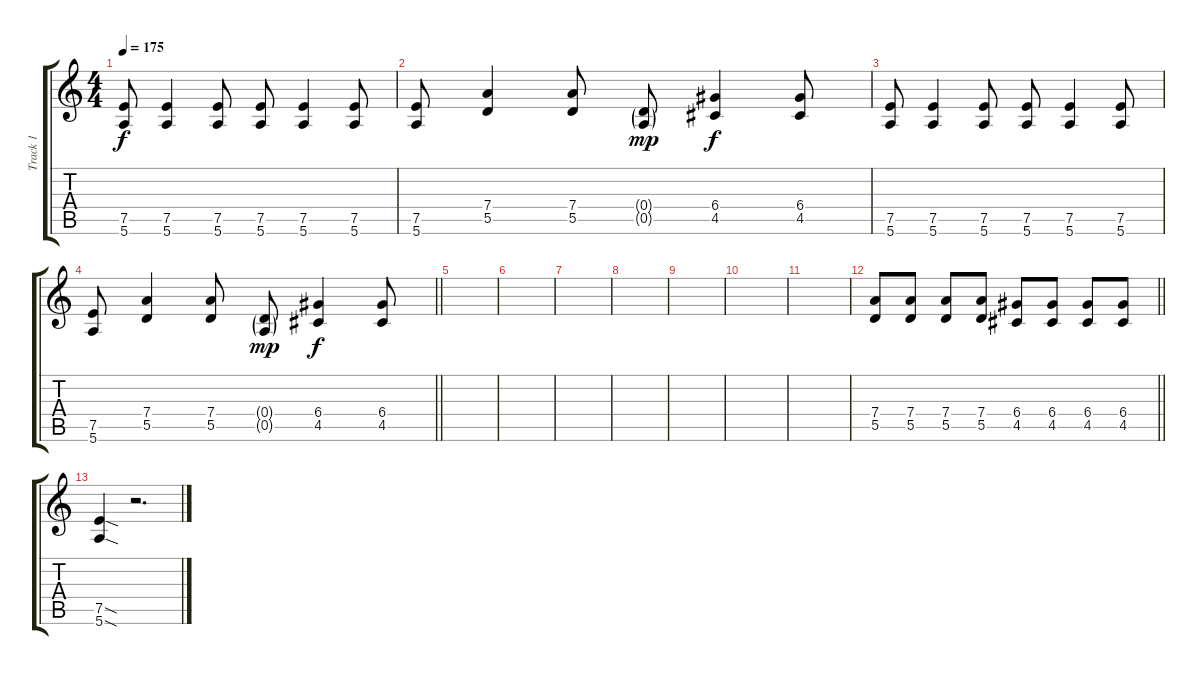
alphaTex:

\track ("Track 1" "Track 1") {instrument distortionguitar}
\staff {score tabs}
\tuning (E4 B3 G3 D3 A2 E2) {hide}
\ts (4 4)
\tempo 175
\clef g2
\ks c
(7.5 5.6).8{dy f} (7.5 5.6).4 (7.5 5.6).8 (7.5 5.6).8 (7.5 5.6).4 (7.5 5.6).8 |
(7.5 5.6).8 (7.4 5.5).4 (7.4 5.5).8 (0.4{g} 0.5{g}).8{dy mp} (6.4 4.5).4{dy f} (6.4 4.5).8 |
(7.5 5.6).8 (7.5 5.6).4 (7.5 5.6).8 (7.5 5.6).8 (7.5 5.6).4 (7.5 5.6).8 |
\barLineRight lightlight
(7.5 5.6).8 (7.4 5.5).4 (7.4 5.5).8 (0.4{g} 0.5{g}).8{dy mp} (6.4 4.5).4{dy f} (6.4 4.5).8 |
|
|
|
|
|
|
|
\barLineRight lightlight
(7.4 5.5).8 (7.4 5.5).8 (7.4 5.5).8 (7.4 5.5).8 (6.4 4.5).8 (6.4 4.5).8 (6.4 4.5).8 (6.4 4.5).8 |
(7.5{sod} 5.6{sod}).4 r.2{d}
